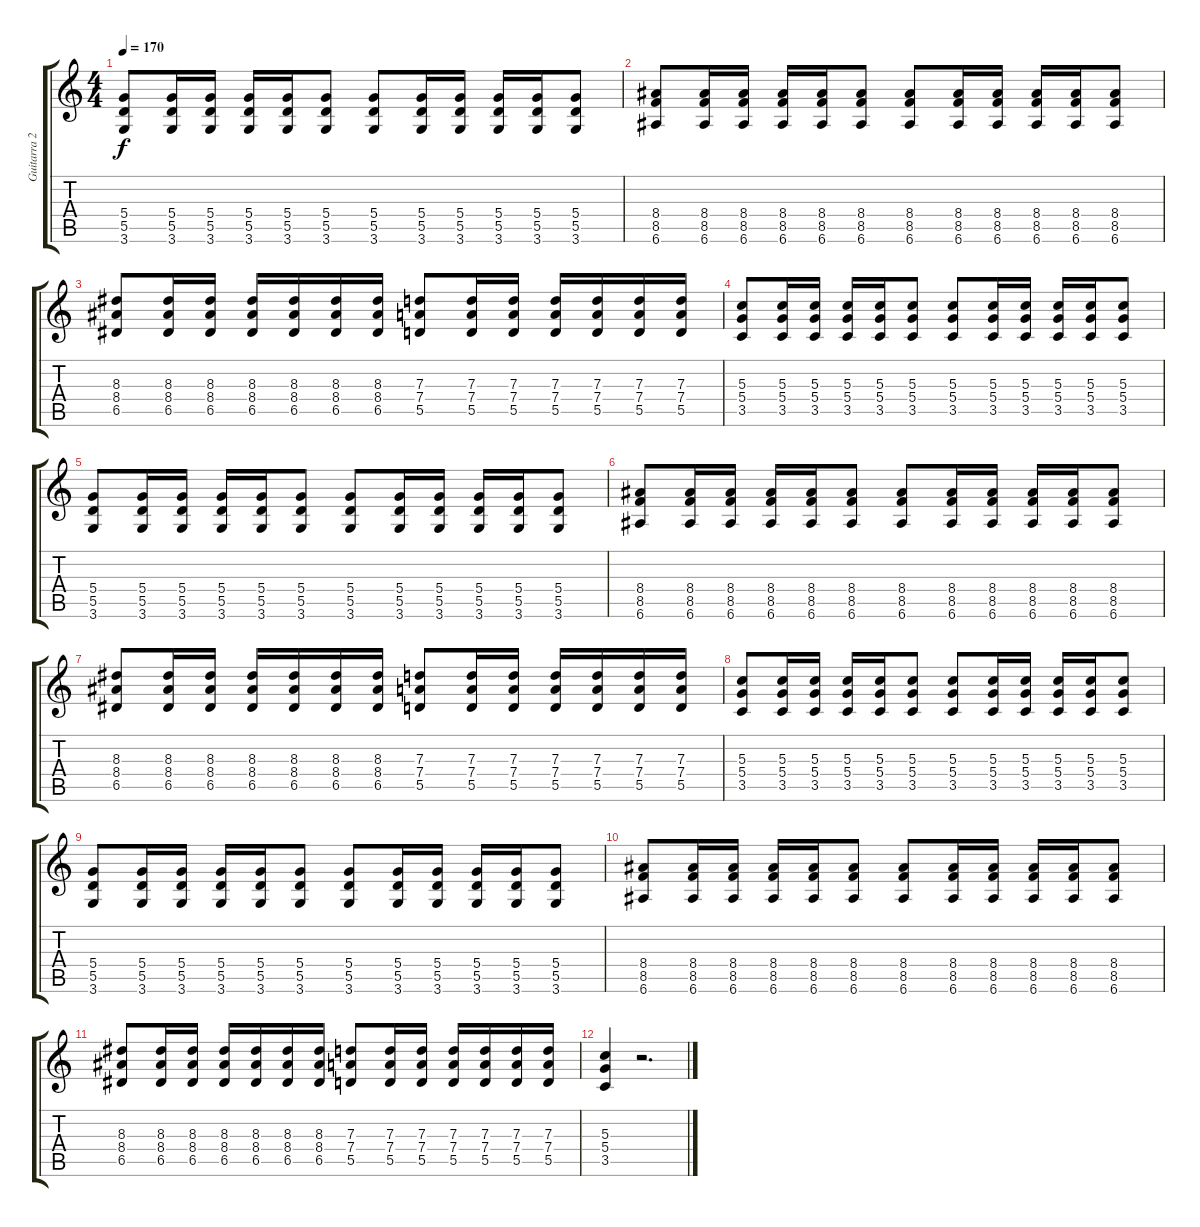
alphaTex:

\track ("Guitarra 2 - Erik" "Guitarra 2") {instrument overdrivenguitar}
\staff {score tabs}
\tuning (E4 B3 G3 D3 A2 E2) {hide}
\ts (4 4)
\tempo 170
\clef g2
\ks c
(5.4 5.5 3.6).8{dy f} (5.4 5.5 3.6).16 (5.4 5.5 3.6).16 (5.4 5.5 3.6).16 (5.4 5.5 3.6).16 (5.4 5.5 3.6).8 (5.4 5.5 3.6).8 (5.4 5.5 3.6).16 (5.4 5.5 3.6).16 (5.4 5.5 3.6).16 (5.4 5.5 3.6).16 (5.4 5.5 3.6).8 |
(8.4 8.5 6.6).8 (8.4 8.5 6.6).16 (8.4 8.5 6.6).16 (8.4 8.5 6.6).16 (8.4 8.5 6.6).16 (8.4 8.5 6.6).8 (8.4 8.5 6.6).8 (8.4 8.5 6.6).16 (8.4 8.5 6.6).16 (8.4 8.5 6.6).16 (8.4 8.5 6.6).16 (8.4 8.5 6.6).8 |
(8.3 8.4 6.5).8 (8.3 8.4 6.5).16 (8.3 8.4 6.5).16 (8.3 8.4 6.5).16 (8.3 8.4 6.5).16 (8.3 8.4 6.5).16 (8.3 8.4 6.5).16 (7.3 7.4 5.5).8 (7.3 7.4 5.5).16 (7.3 7.4 5.5).16 (7.3 7.4 5.5).16 (7.3 7.4 5.5).16 (7.3 7.4 5.5).16 (7.3 7.4 5.5).16 |
(5.3 5.4 3.5).8 (5.3 5.4 3.5).16 (5.3 5.4 3.5).16 (5.3 5.4 3.5).16 (5.3 5.4 3.5).16 (5.3 5.4 3.5).8 (5.3 5.4 3.5).8 (5.3 5.4 3.5).16 (5.3 5.4 3.5).16 (5.3 5.4 3.5).16 (5.3 5.4 3.5).16 (5.3 5.4 3.5).8 |
(5.4 5.5 3.6).8 (5.4 5.5 3.6).16 (5.4 5.5 3.6).16 (5.4 5.5 3.6).16 (5.4 5.5 3.6).16 (5.4 5.5 3.6).8 (5.4 5.5 3.6).8 (5.4 5.5 3.6).16 (5.4 5.5 3.6).16 (5.4 5.5 3.6).16 (5.4 5.5 3.6).16 (5.4 5.5 3.6).8 |
(8.4 8.5 6.6).8 (8.4 8.5 6.6).16 (8.4 8.5 6.6).16 (8.4 8.5 6.6).16 (8.4 8.5 6.6).16 (8.4 8.5 6.6).8 (8.4 8.5 6.6).8 (8.4 8.5 6.6).16 (8.4 8.5 6.6).16 (8.4 8.5 6.6).16 (8.4 8.5 6.6).16 (8.4 8.5 6.6).8 |
(8.3 8.4 6.5).8 (8.3 8.4 6.5).16 (8.3 8.4 6.5).16 (8.3 8.4 6.5).16 (8.3 8.4 6.5).16 (8.3 8.4 6.5).16 (8.3 8.4 6.5).16 (7.3 7.4 5.5).8 (7.3 7.4 5.5).16 (7.3 7.4 5.5).16 (7.3 7.4 5.5).16 (7.3 7.4 5.5).16 (7.3 7.4 5.5).16 (7.3 7.4 5.5).16 |
(5.3 5.4 3.5).8 (5.3 5.4 3.5).16 (5.3 5.4 3.5).16 (5.3 5.4 3.5).16 (5.3 5.4 3.5).16 (5.3 5.4 3.5).8 (5.3 5.4 3.5).8 (5.3 5.4 3.5).16 (5.3 5.4 3.5).16 (5.3 5.4 3.5).16 (5.3 5.4 3.5).16 (5.3 5.4 3.5).8 |
(5.4 5.5 3.6).8 (5.4 5.5 3.6).16 (5.4 5.5 3.6).16 (5.4 5.5 3.6).16 (5.4 5.5 3.6).16 (5.4 5.5 3.6).8 (5.4 5.5 3.6).8 (5.4 5.5 3.6).16 (5.4 5.5 3.6).16 (5.4 5.5 3.6).16 (5.4 5.5 3.6).16 (5.4 5.5 3.6).8 |
(8.4 8.5 6.6).8 (8.4 8.5 6.6).16 (8.4 8.5 6.6).16 (8.4 8.5 6.6).16 (8.4 8.5 6.6).16 (8.4 8.5 6.6).8 (8.4 8.5 6.6).8 (8.4 8.5 6.6).16 (8.4 8.5 6.6).16 (8.4 8.5 6.6).16 (8.4 8.5 6.6).16 (8.4 8.5 6.6).8 |
(8.3 8.4 6.5).8 (8.3 8.4 6.5).16 (8.3 8.4 6.5).16 (8.3 8.4 6.5).16 (8.3 8.4 6.5).16 (8.3 8.4 6.5).16 (8.3 8.4 6.5).16 (7.3 7.4 5.5).8 (7.3 7.4 5.5).16 (7.3 7.4 5.5).16 (7.3 7.4 5.5).16 (7.3 7.4 5.5).16 (7.3 7.4 5.5).16 (7.3 7.4 5.5).16 |
(5.3 5.4 3.5).4 r.2{d}
